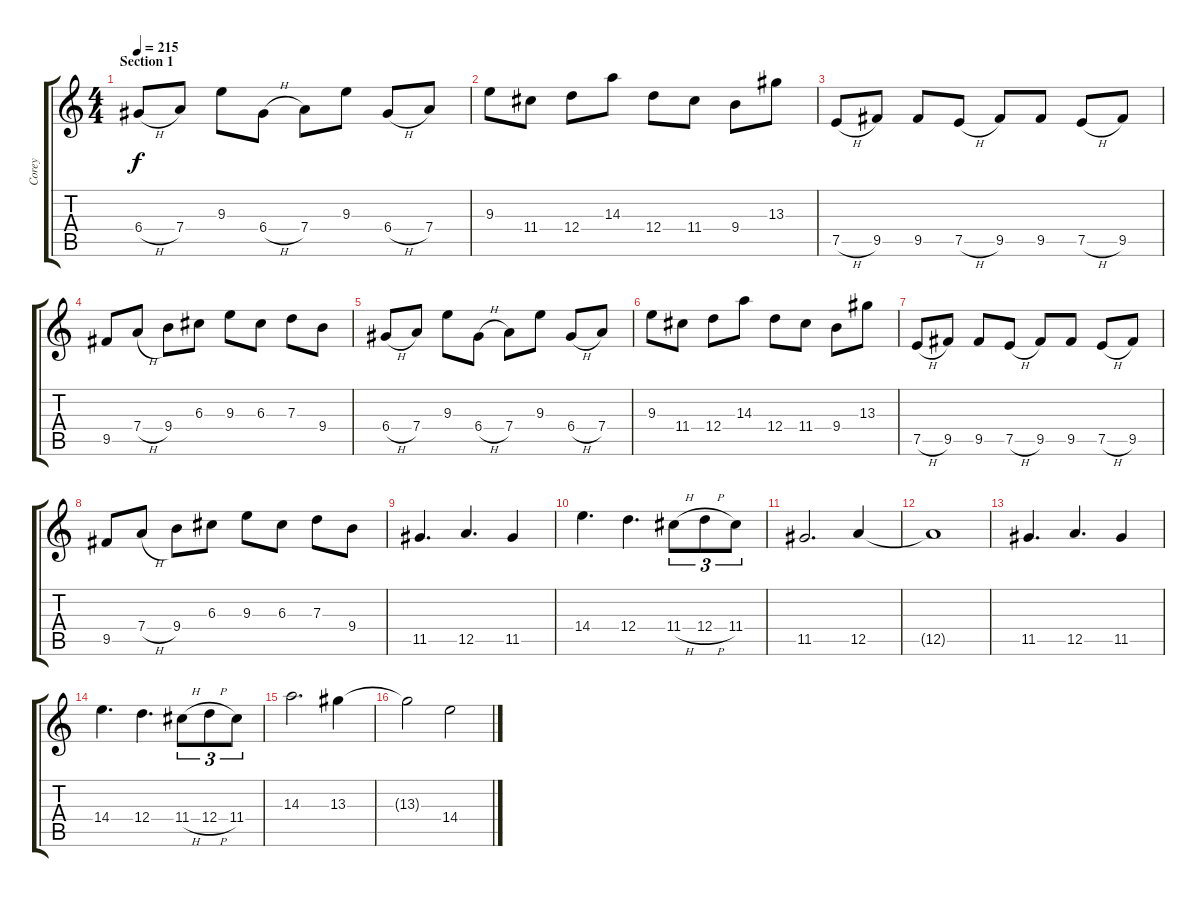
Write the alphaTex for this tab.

\track ("Corey" "Corey") {instrument distortionguitar}
\staff {score tabs}
\tuning (E4 B3 G3 D3 A2 D2) {hide}
\ts (4 4)
\section ("" "Section 1")
\tempo 215
\clef g2
\ks c
6.4{h}.8{dy f instrument distortionguitar} 7.4.8 9.3.8 6.4{h}.8 7.4.8 9.3.8 6.4{h}.8 7.4.8 |
9.3.8 11.4.8 12.4.8 14.3.8 12.4.8 11.4.8 9.4.8 13.3.8 |
7.5{h}.8 9.5.8 9.5.8 7.5{h}.8 9.5.8 9.5.8 7.5{h}.8 9.5.8 |
9.5.8 7.4{h}.8 9.4.8 6.3.8 9.3.8 6.3.8 7.3.8 9.4.8 |
6.4{h}.8 7.4.8 9.3.8 6.4{h}.8 7.4.8 9.3.8 6.4{h}.8 7.4.8 |
9.3.8 11.4.8 12.4.8 14.3.8 12.4.8 11.4.8 9.4.8 13.3.8 |
7.5{h}.8 9.5.8 9.5.8 7.5{h}.8 9.5.8 9.5.8 7.5{h}.8 9.5.8 |
9.5.8 7.4{h}.8 9.4.8 6.3.8 9.3.8 6.3.8 7.3.8 9.4.8 |
11.5.4{d} 12.5.4{d} 11.5.4 |
14.4.4{d} 12.4.4{d} 11.4{h}.8{tu (3 2)} 12.4{h}.8{tu (3 2)} 11.4.8{tu (3 2)} |
11.5.2{d} 12.5.4 |
12.5{t}.1 |
11.5.4{d} 12.5.4{d} 11.5.4 |
14.4.4{d} 12.4.4{d} 11.4{h}.8{tu (3 2)} 12.4{h}.8{tu (3 2)} 11.4.8{tu (3 2)} |
14.3.2{d} 13.3.4 |
13.3{t}.2 14.4.2
